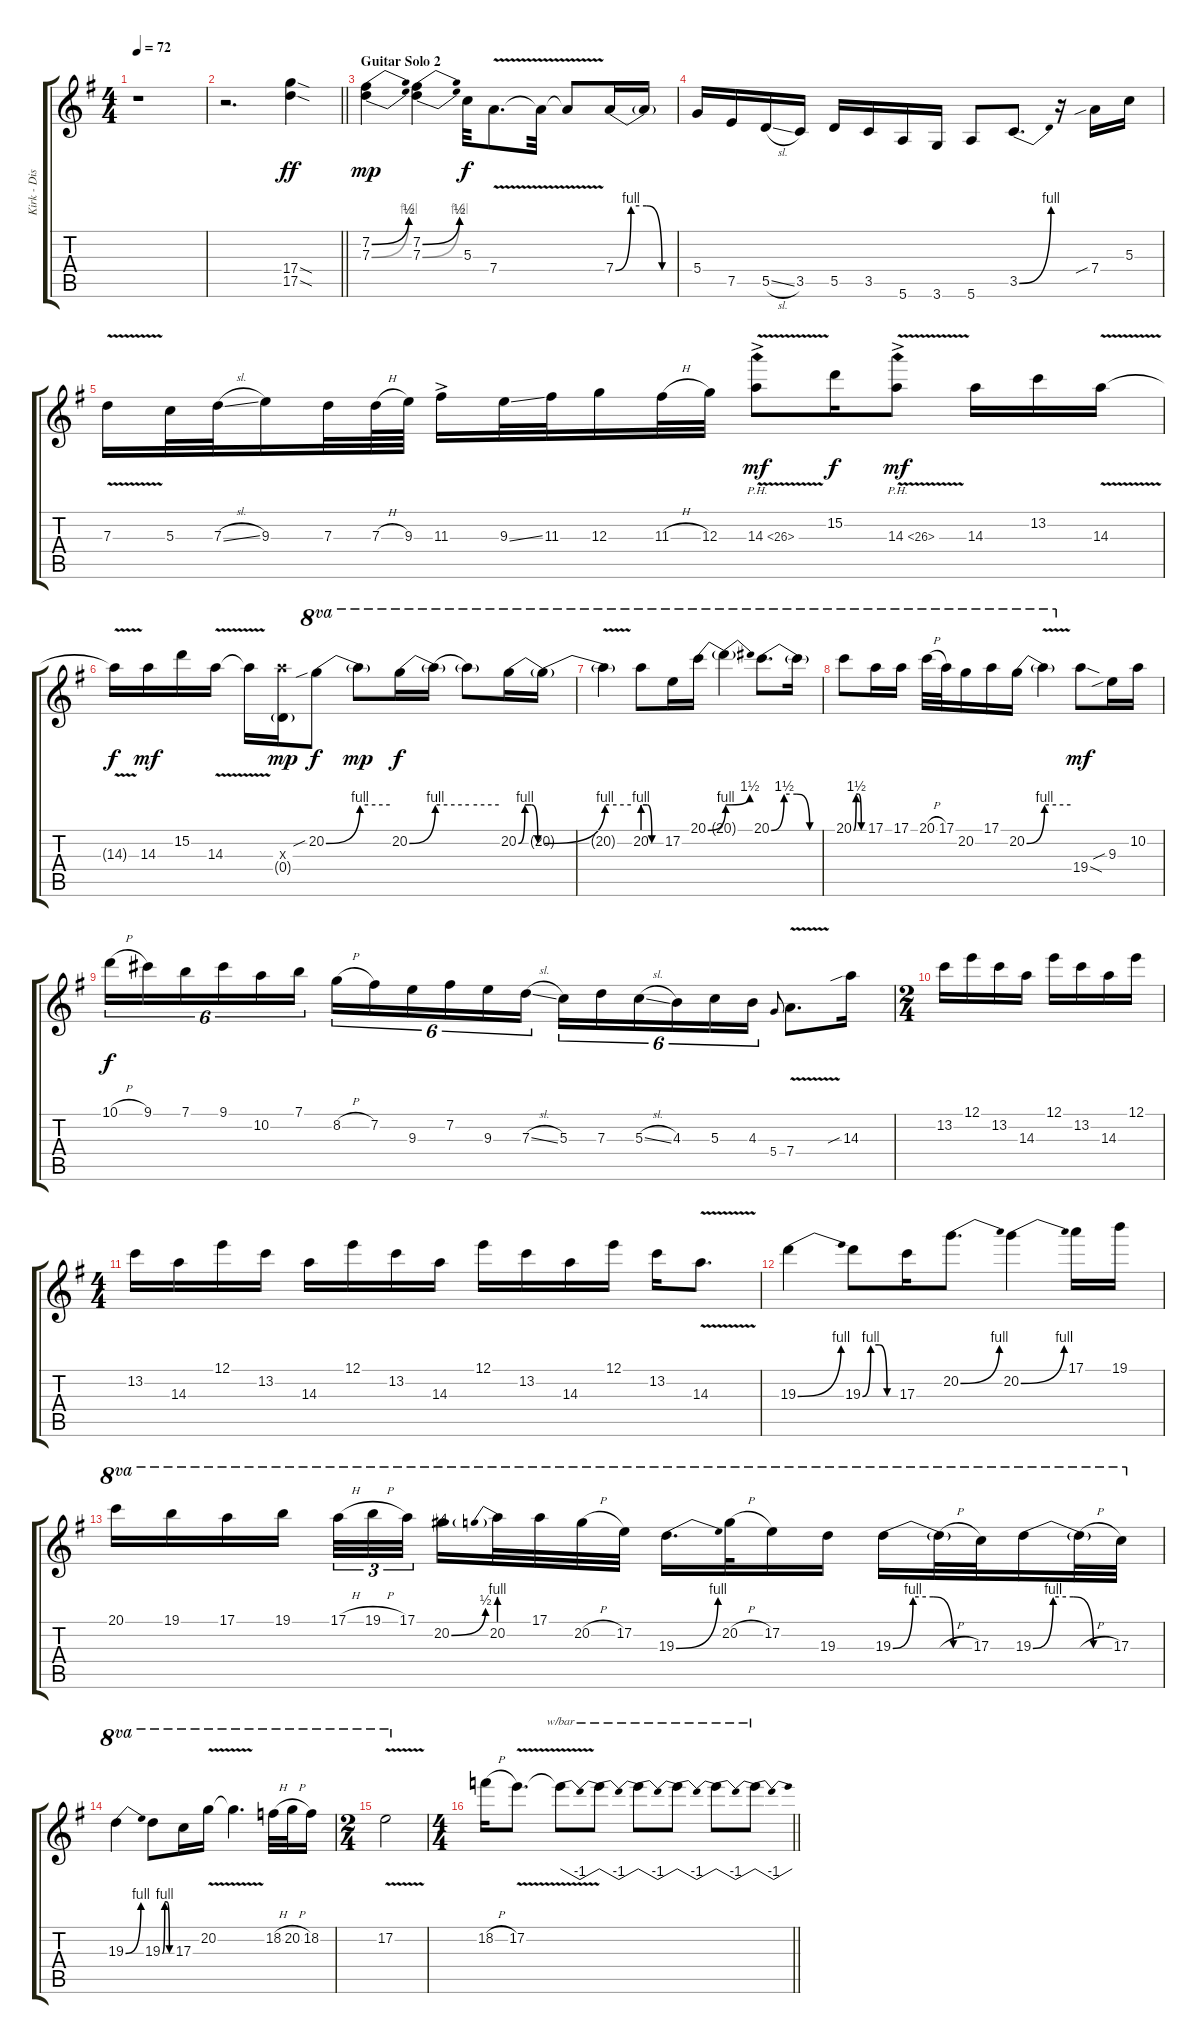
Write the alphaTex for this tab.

\track ("Kirk - Dist Gtr III" "Kirk - Dis") {instrument electricguitarclean}
\staff {score tabs}
\tuning (E4 B3 G3 D3 A2 E2) {hide}
\ts (4 4)
\tempo 72
\clef g2
\ks eminor
r.1{dy f} |
\barLineRight lightlight
r.2{d volume 8} (17.4{sod} 17.5{sod}).4{dy ff} |
\section ("" "Guitar Solo 2")
(7.2{be (bend 0 0 60 2)} 7.3{be (bend 0 0 60 4)}).4{dy mp} (7.2{be (bend 0 0 60 2)} 7.3{be (bend 0 0 60 4)}).4 5.3.32{dy f} 7.4{v}.8{d} 7.4{v t}.32 7.4{v t}.8 7.4{be (custom 0 0 15 4 30 4 45 0 60 0)}.16 7.4{t}.16 |
5.4.16 7.5.16 5.5{sl}.16 3.5.16 5.5.16 3.5.16 5.6.16 3.6.16 5.6.8 3.5{be (bend 0 0 60 4)}.8{d} r.16 7.4{sib}.16 5.3.16 |
7.3{v}.16 5.3.32 7.3{sl}.32 9.3.16 7.3.32 7.3{h}.64 9.3.64 11.3{ac}.16 9.3{ss}.32 11.3.32 12.3.16 11.3{h}.32 12.3.32 14.3{ph 12 v ac}.8{dy mf} 15.2.16{dy f} 14.3{ph 12 v ac}.8{dy mf} 14.3.16 13.2.16 14.3{v}.16 |
14.3{v t}.16{dy f} 14.3.16{dy mf} 15.2.16 14.3{v}.16 14.3{v t}.16 (14.3{x} 0.4{g}).16{dy mp} 20.2{be (bend 0 0 60 4) sib}.8{ot 8va dy f} 20.2{be (hold 0 4 60 4) t}.8{ot 8va dy mp} 20.2{be (bend 0 0 60 4)}.16{ot 8va dy f} 20.2{be (hold 0 4 60 4) t}.16{ot 8va} 20.2{be (hold 0 4 60 4) t}.8{ot 8va} 20.2{be (custom 0 0 15 4 30 4 45 0 60 0)}.16{ot 8va} 20.2{be (bend 0 0 60 4) t}.16{ot 8va} |
20.2{be (hold 0 4 60 4) v t}.4{ot 8va} 20.2{be (custom 0 4 15 4 30 0 60 0)}.8{ot 8va} 17.2.16{ot 8va} 20.1{be (bend 0 0 60 4)}.16{ot 8va} 20.1{be (bend 0 4 60 6) t}.4{ot 8va} 20.1{be (custom 0 0 15 6 30 6 45 0 60 0)}.8{d ot 8va} 20.1{t}.16{ot 8va} |
20.1{be (custom 0 0 15 6 30 6 45 0 60 0)}.8{ot 8va} 17.1.16{ot 8va} 17.1.16{ot 8va} 20.1{h}.32{ot 8va} 17.1.32{ot 8va} 20.2.16{ot 8va} 17.1.16{ot 8va} 20.2{be (bend 0 0 60 4)}.16{ot 8va} 20.2{be (hold 0 4 60 4) v t}.4{ot 8va} 19.4{sod}.8{dy mf} 9.3{sib}.16 10.2.16 |
10.1{h}.16{tu (6 4) dy f} 9.1.16{tu (6 4)} 7.1.16{tu (6 4)} 9.1.16{tu (6 4)} 10.2.16{tu (6 4)} 7.1.16{tu (6 4)} 8.2{h}.16{tu (6 4)} 7.2.16{tu (6 4)} 9.3.16{tu (6 4)} 7.2.16{tu (6 4)} 9.3.16{tu (6 4)} 7.3{sl}.16{tu (6 4)} 5.3.16{tu (6 4)} 7.3.16{tu (6 4)} 5.3{sl}.16{tu (6 4)} 4.3.16{tu (6 4)} 5.3.16{tu (6 4)} 4.3.16{tu (6 4)} 5.4.8{gr onbeat} 7.4{v}.8{d} 14.3{sib}.16 |
\ts (2 4)
13.2.16 12.1.16 13.2.16 14.3.16 12.1.16 13.2.16 14.3.16 12.1.16 |
\ts (4 4)
13.2.16 14.3.16 12.1.16 13.2.16 14.3.16 12.1.16 13.2.16 14.3.16 12.1.16 13.2.16 14.3.16 12.1.16 13.2.16 14.3{v}.8{d} |
19.3{be (bend 0 0 60 4)}.4 19.3{be (custom 0 0 15 4 30 4 45 0 60 0)}.8 17.3.16 20.2{be (bend 0 0 60 4)}.8{d} 20.2{be (bend 0 0 60 4)}.4 17.1.16 19.1.16 |
20.1.16{ot 8va} 19.1.16{ot 8va} 17.1.16{ot 8va} 19.1.16{ot 8va} 17.1{h}.32{tu (3 2) ot 8va} 19.1{h}.32{tu (3 2) ot 8va} 17.1.32{tu (3 2) ot 8va} 20.2{be (bend 0 0 60 2)}.16{ot 8va} 20.2{be (prebend 0 4 60 4)}.32{ot 8va} 17.1.32{ot 8va} 20.2{h}.32{ot 8va} 17.2.32{ot 8va} 19.3{be (bend 0 0 60 4)}.16{d ot 8va} 20.2{h}.32{ot 8va} 17.2.16{ot 8va} 19.3.16{ot 8va} 19.3{be (custom 0 0 15 4 30 4 45 0 60 0)}.16{ot 8va} 19.3{h t}.32{ot 8va} 17.3.32{ot 8va} 19.3{be (custom 0 0 15 4 30 4 45 0 60 0)}.16{ot 8va} 19.3{h t}.32{ot 8va} 17.3.32{ot 8va} |
19.3{be (bend 0 0 60 4)}.4{ot 8va} 19.3{be (custom 0 0 15 4 30 4 45 0 60 0)}.8{ot 8va} 17.3.16{ot 8va} 20.2{v}.16{ot 8va} 20.2{v t}.4{d ot 8va} 18.2{h}.32{ot 8va} 20.2{h}.32{ot 8va} 18.2.16{ot 8va} |
\ts (2 4)
17.2{v}.2{ot 8va} |
\ts (4 4)
\barLineRight lightlight
18.2{h}.16 17.2{v}.8{d} 17.2{t}.8{tbe (dip default 0 0 30 -4 60 0)} 17.2{t}.8{tbe (dip default 0 0 30 -4 60 0)} 17.2{t}.8{tbe (dip default 0 0 30 -4 60 0)} 17.2{t}.8{tbe (dip default 0 0 30 -4 60 0)} 17.2{t}.8{tbe (dip default 0 0 30 -4 60 0)} 17.2{t}.8{tbe (dip default 0 0 30 -4 60 0)}
